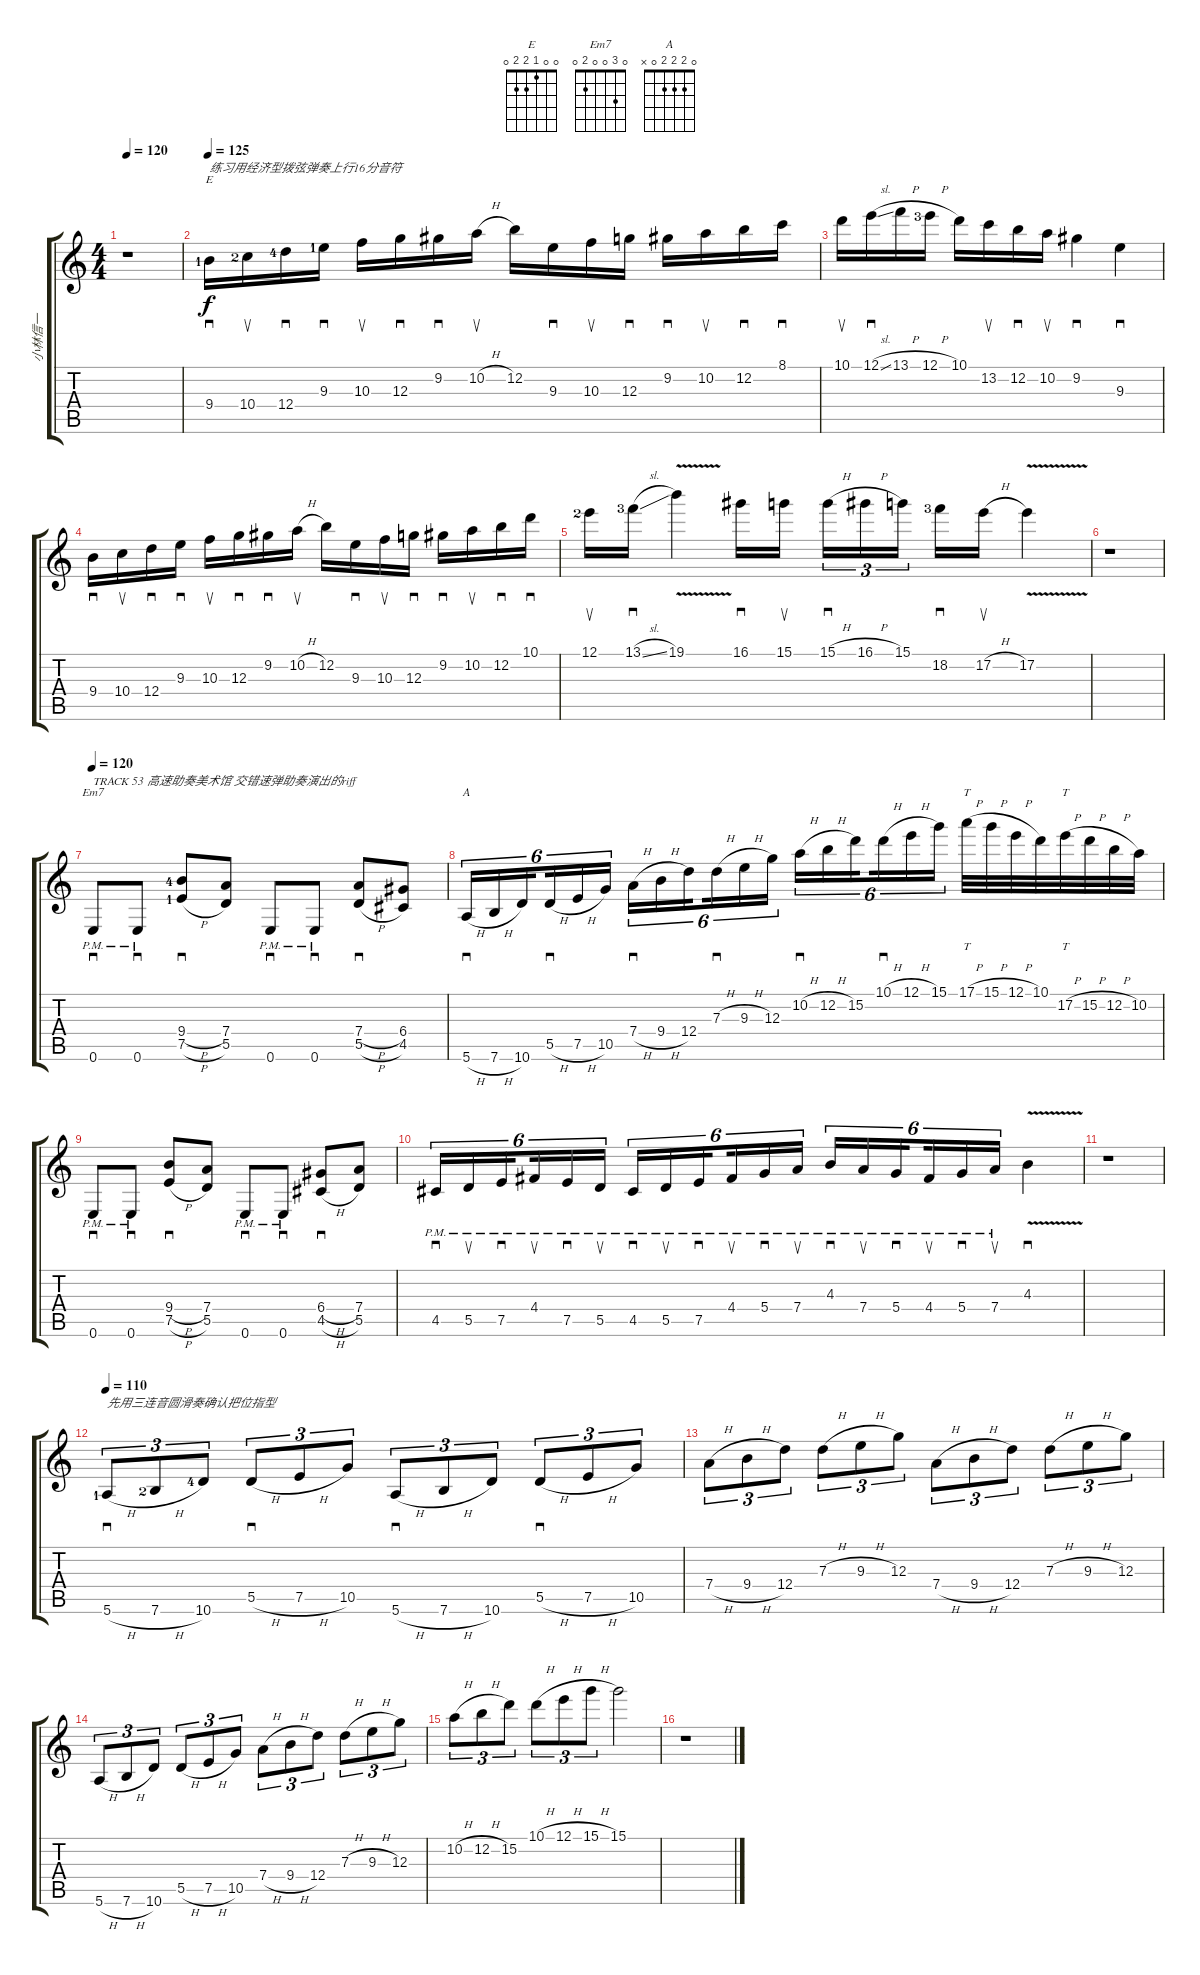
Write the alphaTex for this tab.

\track ("小林信一" "小林信一") {instrument overdrivenguitar}
\staff {score tabs}
\tuning (E4 B3 G3 D3 A2 E2) {hide}
\chord ("E" 0 0 1 2 2 0)
\chord ("Em7" 0 3 0 0 2 0)
\chord ("A" 0 2 2 2 0 x)
\ts (4 4)
\tempo 120
\clef g2
\ks c
r.1{dy f} |
\tempo 125
9.4{lf 2}.16{sd ch "E" txt "练习用经济型拨弦弹奏上行16分音符"} 10.4{lf 3}.16{su} 12.4{lf 5}.16{sd} 9.3{lf 2}.16{sd} 10.3.16{su} 12.3.16{sd} 9.2.16{sd} 10.2{h}.16{su} 12.2.16 9.3.16{sd} 10.3.16{su} 12.3.16{sd} 9.2.16{sd} 10.2.16{su} 12.2.16{sd} 8.1.16{sd} |
10.1.16{su} 12.1{sl}.16{sd} 13.1{h}.16 12.1{h lf 4}.16 10.1.16 13.2.16{su} 12.2.16{sd} 10.2.16{su} 9.2.4{sd} 9.3.4{sd} |
9.4.16{sd} 10.4.16{su} 12.4.16{sd} 9.3.16{sd} 10.3.16{su} 12.3.16{sd} 9.2.16{sd} 10.2{h}.16{su} 12.2.16 9.3.16{sd} 10.3.16{su} 12.3.16{sd} 9.2.16{sd} 10.2.16{su} 12.2.16{sd} 10.1.16{sd} |
12.1{lf 3}.16{su} 13.1{sl lf 4}.16{sd} 19.1{v}.4 16.1.16{sd} 15.1.16{su} 15.1{h}.16{sd tu (3 2)} 16.1{h}.16{tu (3 2)} 15.1.16{tu (3 2) beam splitsecondary} 18.2{lf 4}.16{sd} 17.2{h}.16{su} 17.2{v}.4 |
r.1 |
\tempo 120
0.6{pm}.8{sd ch "Em7" txt "TRACK 53 高速助奏美术馆 交错速弹助奏演出的riff"} 0.6{pm}.8{sd} (9.4{h lf 5} 7.5{h lf 2}).8{sd} (7.4 5.5).8 0.6{pm}.8{sd} 0.6{pm}.8{sd} (7.4{h} 5.5{h}).8{sd} (6.4 4.5).8 |
5.6{h}.16{sd tu (6 4) ch "A"} 7.6{h}.16{tu (6 4)} 10.6.16{tu (6 4) beam splitsecondary} 5.5{h}.16{sd tu (6 4)} 7.5{h}.16{tu (6 4)} 10.5.16{tu (6 4)} 7.4{h}.16{sd tu (6 4)} 9.4{h}.16{tu (6 4)} 12.4.16{tu (6 4) beam splitsecondary} 7.3{h}.16{sd tu (6 4)} 9.3{h}.16{tu (6 4)} 12.3.16{tu (6 4)} 10.2{h}.16{sd tu (6 4)} 12.2{h}.16{tu (6 4)} 15.2.16{tu (6 4) beam splitsecondary} 10.1{h}.16{sd tu (6 4)} 12.1{h}.16{tu (6 4)} 15.1.16{tu (6 4)} 17.1{h}.32{tt} 15.1{h}.32 12.1{h}.32 10.1.32 17.2{h}.32{tt} 15.2{h}.32 12.2{h}.32 10.2.32 |
0.6{pm}.8{sd} 0.6{pm}.8{sd} (9.4{h} 7.5{h}).8{sd} (7.4 5.5).8 0.6{pm}.8{sd} 0.6{pm}.8{sd} (6.4{h} 4.5{h}).8{sd} (7.4 5.5).8 |
4.5{pm}.16{sd tu (6 4)} 5.5{pm}.16{su tu (6 4)} 7.5{pm}.16{sd tu (6 4) beam splitsecondary} 4.4{pm}.16{su tu (6 4)} 7.5{pm}.16{sd tu (6 4)} 5.5{pm}.16{su tu (6 4)} 4.5{pm}.16{sd tu (6 4)} 5.5{pm}.16{su tu (6 4)} 7.5{pm}.16{sd tu (6 4) beam splitsecondary} 4.4{pm}.16{su tu (6 4)} 5.4{pm}.16{sd tu (6 4)} 7.4{pm}.16{su tu (6 4)} 4.3{pm}.16{sd tu (6 4)} 7.4{pm}.16{su tu (6 4)} 5.4{pm}.16{sd tu (6 4) beam splitsecondary} 4.4{pm}.16{su tu (6 4)} 5.4{pm}.16{sd tu (6 4)} 7.4{pm}.16{su tu (6 4)} 4.3{v}.4{sd} |
r.1 |
\tempo 110
5.6{h lf 2}.8{sd tu (3 2) txt "先用三连音圆滑奏确认把位指型"} 7.6{h lf 3}.8{tu (3 2)} 10.6{lf 5}.8{tu (3 2)} 5.5{h}.8{sd tu (3 2)} 7.5{h}.8{tu (3 2)} 10.5.8{tu (3 2)} 5.6{h}.8{sd tu (3 2)} 7.6{h}.8{tu (3 2)} 10.6.8{tu (3 2)} 5.5{h}.8{sd tu (3 2)} 7.5{h}.8{tu (3 2)} 10.5.8{tu (3 2)} |
7.4{h}.8{tu (3 2)} 9.4{h}.8{tu (3 2)} 12.4.8{tu (3 2)} 7.3{h}.8{tu (3 2)} 9.3{h}.8{tu (3 2)} 12.3.8{tu (3 2)} 7.4{h}.8{tu (3 2)} 9.4{h}.8{tu (3 2)} 12.4.8{tu (3 2)} 7.3{h}.8{tu (3 2)} 9.3{h}.8{tu (3 2)} 12.3.8{tu (3 2)} |
5.6{h}.8{tu (3 2)} 7.6{h}.8{tu (3 2)} 10.6.8{tu (3 2)} 5.5{h}.8{tu (3 2)} 7.5{h}.8{tu (3 2)} 10.5.8{tu (3 2)} 7.4{h}.8{tu (3 2)} 9.4{h}.8{tu (3 2)} 12.4.8{tu (3 2)} 7.3{h}.8{tu (3 2)} 9.3{h}.8{tu (3 2)} 12.3.8{tu (3 2)} |
10.2{h}.8{tu (3 2)} 12.2{h}.8{tu (3 2)} 15.2.8{tu (3 2)} 10.1{h}.8{tu (3 2)} 12.1{h}.8{tu (3 2)} 15.1{h}.8{tu (3 2)} 15.1.2 |
r.1
